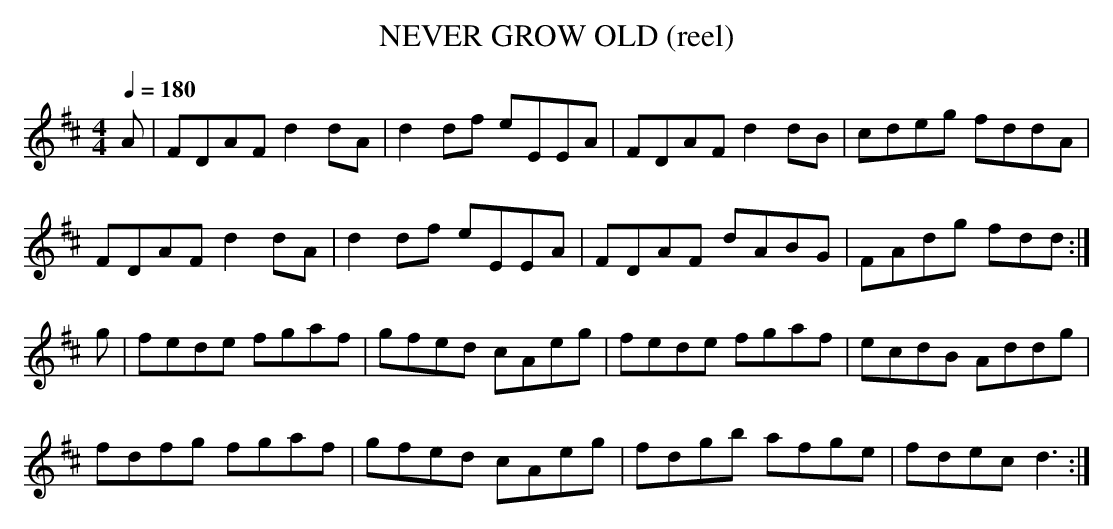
X:1
T:NEVER GROW OLD (reel)
M:4/4
L:1/8
Q:1/4=180
K:D
A|FDAF d2dA|d2df eEEA|FDAF d2dB|cdeg fddA|
FDAF d2 dA|d2 df eEEA|FDAF dABG|FAdg fdd :|
g|fede fgaf|gfed cAeg|fede fgaf|ecdB Addg|
fdfg fgaf|gfed cAeg|fdgb afge|fdec d3 :|
